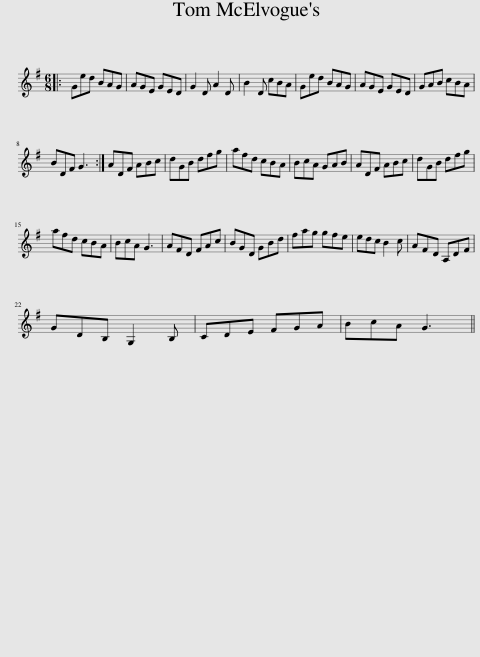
X:1
L:1/8
M:6/8
I:linebreak $
K:G
V:1 treble
V:1
|: Ged BAG | AGE GED | G2 D A2 D | B2 D cBA | Ged BAG | %5
 AGE GED | GAB cBA |$ BDF G3 :| ADF ABc | dGB dfg | %10
 afd cBA | BcA GAB | ADF ABc | dGB dfg |$ afd cBA | %15
 BcA G3 | AFD FAc | BGD GBd | fag gfe | edc B2 c | %20
 AFD A,DF |$ GDB, G,2 B, | CDE FGA | BcA G3 || %24
